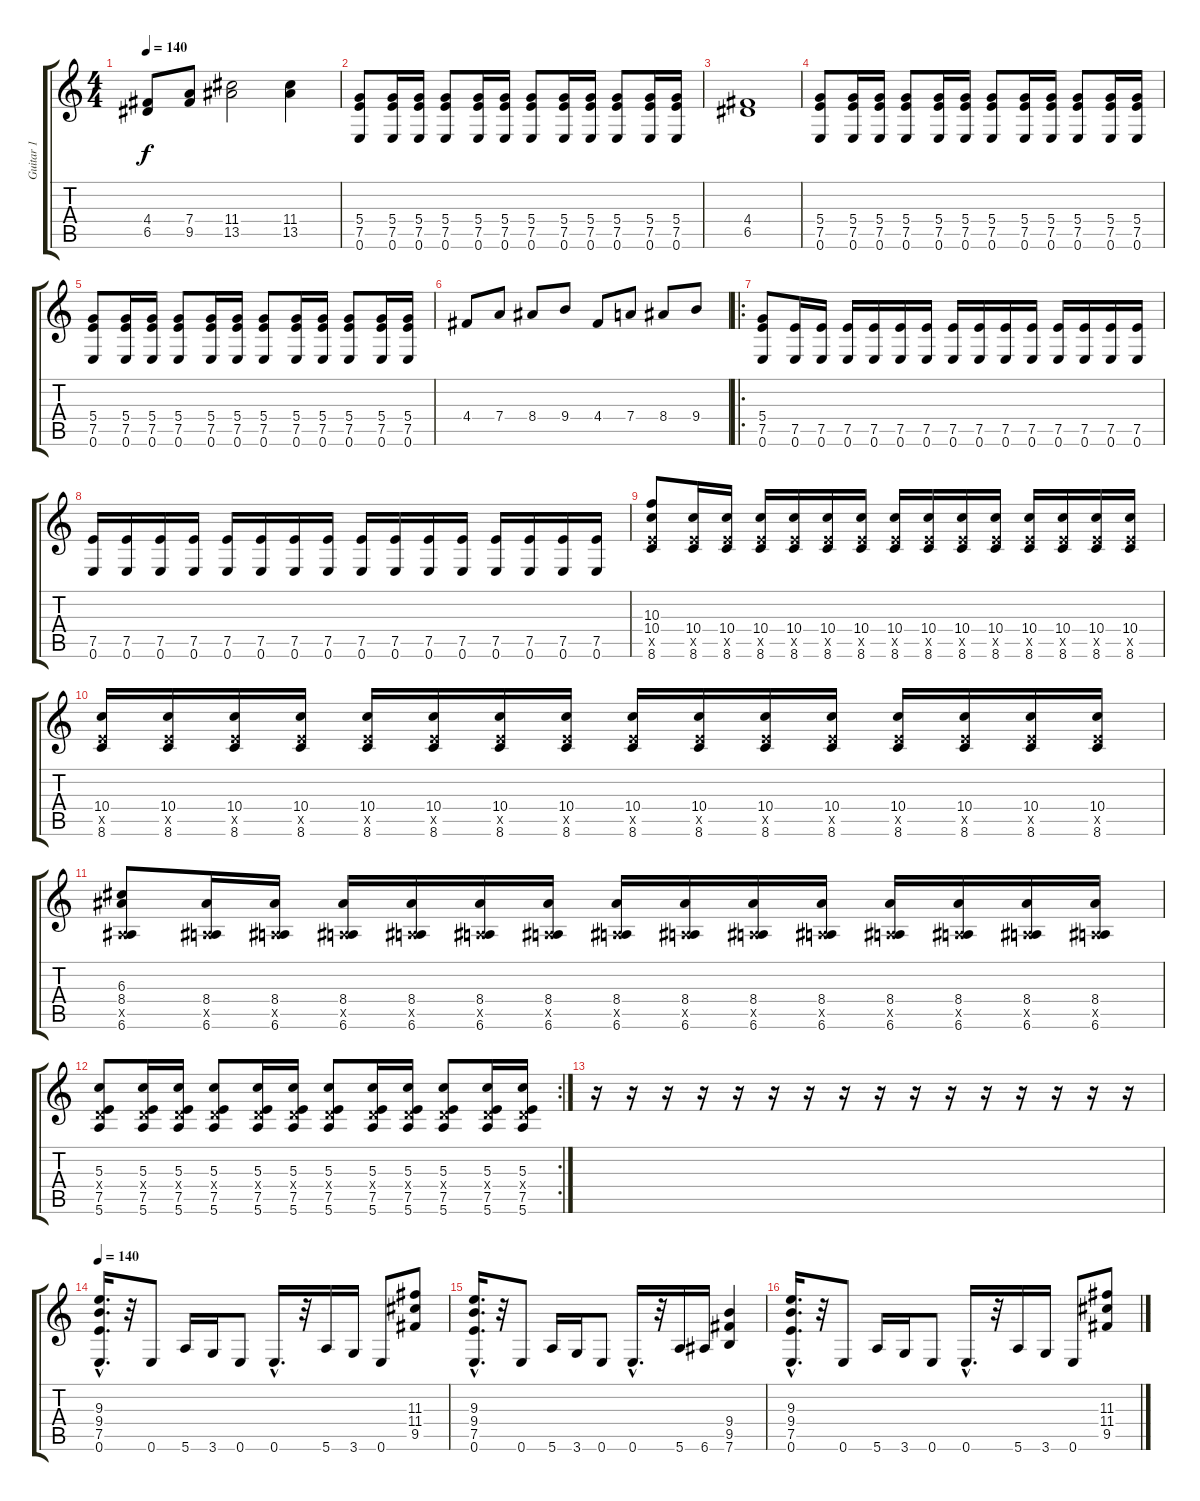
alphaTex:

\track ("Guitar 1" "Guitar 1") {instrument overdrivenguitar}
\staff {score tabs}
\tuning (E4 B3 G3 D3 A2 E2) {hide}
\ts (4 4)
\tempo 140
\clef g2
\ks c
(4.4 6.5).8{dy f} (7.4 9.5).8 (11.4 13.5).2 (11.4 13.5).4 |
(5.4 7.5 0.6).8 (5.4 7.5 0.6).16 (5.4 7.5 0.6).16 (5.4 7.5 0.6).8 (5.4 7.5 0.6).16 (5.4 7.5 0.6).16 (5.4 7.5 0.6).8 (5.4 7.5 0.6).16 (5.4 7.5 0.6).16 (5.4 7.5 0.6).8 (5.4 7.5 0.6).16 (5.4 7.5 0.6).16 |
(4.4 6.5).1 |
(5.4 7.5 0.6).8 (5.4 7.5 0.6).16 (5.4 7.5 0.6).16 (5.4 7.5 0.6).8 (5.4 7.5 0.6).16 (5.4 7.5 0.6).16 (5.4 7.5 0.6).8 (5.4 7.5 0.6).16 (5.4 7.5 0.6).16 (5.4 7.5 0.6).8 (5.4 7.5 0.6).16 (5.4 7.5 0.6).16 |
(5.4 7.5 0.6).8 (5.4 7.5 0.6).16 (5.4 7.5 0.6).16 (5.4 7.5 0.6).8 (5.4 7.5 0.6).16 (5.4 7.5 0.6).16 (5.4 7.5 0.6).8 (5.4 7.5 0.6).16 (5.4 7.5 0.6).16 (5.4 7.5 0.6).8 (5.4 7.5 0.6).16 (5.4 7.5 0.6).16 |
4.4.8 7.4.8 8.4.8 9.4.8 4.4.8 7.4.8 8.4.8 9.4.8 |
\ro
(5.4 7.5 0.6).8 (7.5 0.6).16 (7.5 0.6).16 (7.5 0.6).16 (7.5 0.6).16 (7.5 0.6).16 (7.5 0.6).16 (7.5 0.6).16 (7.5 0.6).16 (7.5 0.6).16 (7.5 0.6).16 (7.5 0.6).16 (7.5 0.6).16 (7.5 0.6).16 (7.5 0.6).16 |
(7.5 0.6).16 (7.5 0.6).16 (7.5 0.6).16 (7.5 0.6).16 (7.5 0.6).16 (7.5 0.6).16 (7.5 0.6).16 (7.5 0.6).16 (7.5 0.6).16 (7.5 0.6).16 (7.5 0.6).16 (7.5 0.6).16 (7.5 0.6).16 (7.5 0.6).16 (7.5 0.6).16 (7.5 0.6).16 |
(10.3 10.4 7.5{x} 8.6).8 (10.4 7.5{x} 8.6).16 (10.4 7.5{x} 8.6).16 (10.4 7.5{x} 8.6).16 (10.4 7.5{x} 8.6).16 (10.4 7.5{x} 8.6).16 (10.4 7.5{x} 8.6).16 (10.4 7.5{x} 8.6).16 (10.4 7.5{x} 8.6).16 (10.4 7.5{x} 8.6).16 (10.4 7.5{x} 8.6).16 (10.4 7.5{x} 8.6).16 (10.4 7.5{x} 8.6).16 (10.4 7.5{x} 8.6).16 (10.4 7.5{x} 8.6).16 |
(10.4 7.5{x} 8.6).16 (10.4 7.5{x} 8.6).16 (10.4 7.5{x} 8.6).16 (10.4 7.5{x} 8.6).16 (10.4 7.5{x} 8.6).16 (10.4 7.5{x} 8.6).16 (10.4 7.5{x} 8.6).16 (10.4 7.5{x} 8.6).16 (10.4 7.5{x} 8.6).16 (10.4 7.5{x} 8.6).16 (10.4 7.5{x} 8.6).16 (10.4 7.5{x} 8.6).16 (10.4 7.5{x} 8.6).16 (10.4 7.5{x} 8.6).16 (10.4 7.5{x} 8.6).16 (10.4 7.5{x} 8.6).16 |
(6.3 8.4 0.5{x} 6.6).8 (8.4 0.5{x} 6.6).16 (8.4 0.5{x} 6.6).16 (8.4 0.5{x} 6.6).16 (8.4 0.5{x} 6.6).16 (8.4 0.5{x} 6.6).16 (8.4 0.5{x} 6.6).16 (8.4 0.5{x} 6.6).16 (8.4 0.5{x} 6.6).16 (8.4 0.5{x} 6.6).16 (8.4 0.5{x} 6.6).16 (8.4 0.5{x} 6.6).16 (8.4 0.5{x} 6.6).16 (8.4 0.5{x} 6.6).16 (8.4 0.5{x} 6.6).16 |
\rc 2
(5.3 0.4{x} 7.5 5.6).8 (5.3 0.4{x} 7.5 5.6).16 (5.3 0.4{x} 7.5 5.6).16 (5.3 0.4{x} 7.5 5.6).8 (5.3 0.4{x} 7.5 5.6).16 (5.3 0.4{x} 7.5 5.6).16 (5.3 0.4{x} 7.5 5.6).8 (5.3 0.4{x} 7.5 5.6).16 (5.3 0.4{x} 7.5 5.6).16 (5.3 0.4{x} 7.5 5.6).8 (5.3 0.4{x} 7.5 5.6).16 (5.3 0.4{x} 7.5 5.6).16 |
r.16 r.16 r.16 r.16 r.16 r.16 r.16 r.16 r.16 r.16 r.16 r.16 r.16 r.16 r.16 r.16 |
\tempo 140
(9.3{hac} 9.4{hac} 7.5{hac} 0.6{hac}).16{d} r.32 0.6.8 5.6.16 3.6.16 0.6.8 0.6{hac}.16{d} r.32 5.6.16 3.6.16 0.6.8 (11.3 11.4 9.5).8 |
(9.3{hac} 9.4{hac} 7.5{hac} 0.6{hac}).16{d} r.32 0.6.8 5.6.16 3.6.16 0.6.8 0.6{hac}.16{d} r.32 5.6.16 6.6.16 (9.4 9.5 7.6).4 |
(9.3{hac} 9.4{hac} 7.5{hac} 0.6{hac}).16{d} r.32 0.6.8 5.6.16 3.6.16 0.6.8 0.6{hac}.16{d} r.32 5.6.16 3.6.16 0.6.8 (11.3 11.4 9.5).8
